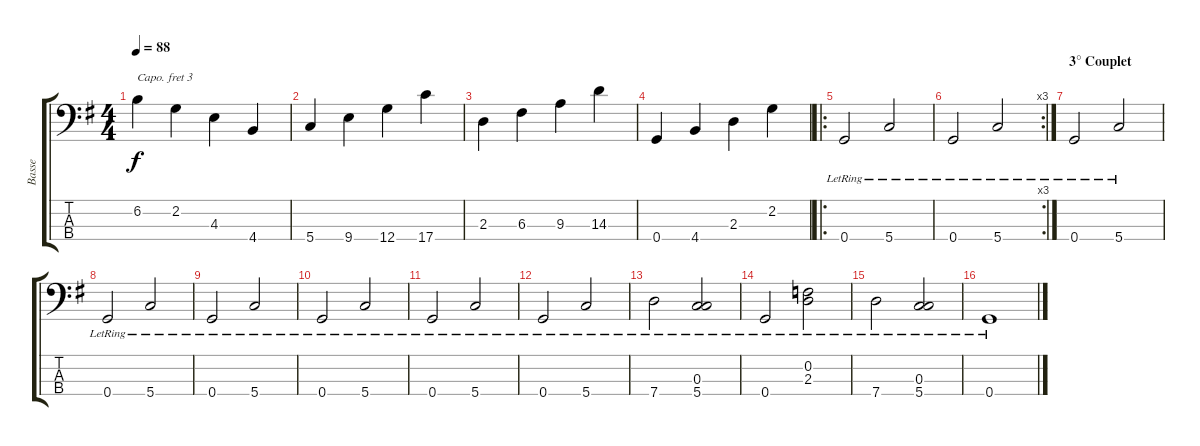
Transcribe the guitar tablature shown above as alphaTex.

\track ("Basse" "Basse") {instrument electricbasspick}
\staff {score tabs}
\capo 3
\tuning (G2 D2 A1 E1) {hide}
\ts (4 4)
\tempo 88
\clef f4
\ks g
6.2.4{dy f} 2.2.4 4.3.4 4.4.4 |
5.4.4 9.4.4 12.4.4 17.4.4 |
2.3.4 6.3.4 9.3.4 14.3.4 |
0.4.4 4.4.4 2.3.4 2.2.4 |
\ro
0.4{lr}.2 5.4{lr}.2 |
\rc 3
0.4{lr}.2 5.4{lr}.2 |
\section ("" "3° Couplet")
0.4{lr}.2 5.4{lr}.2 |
0.4{lr}.2 5.4{lr}.2 |
0.4{lr}.2 5.4{lr}.2 |
0.4{lr}.2 5.4{lr}.2 |
0.4{lr}.2 5.4{lr}.2 |
0.4{lr}.2 5.4{lr}.2 |
7.4{lr}.2 (0.3{lr} 5.4{lr}).2 |
0.4{lr}.2 (0.2{lr} 2.3{lr}).2 |
7.4{lr}.2 (0.3{lr} 5.4{lr}).2 |
0.4{lr}.1
